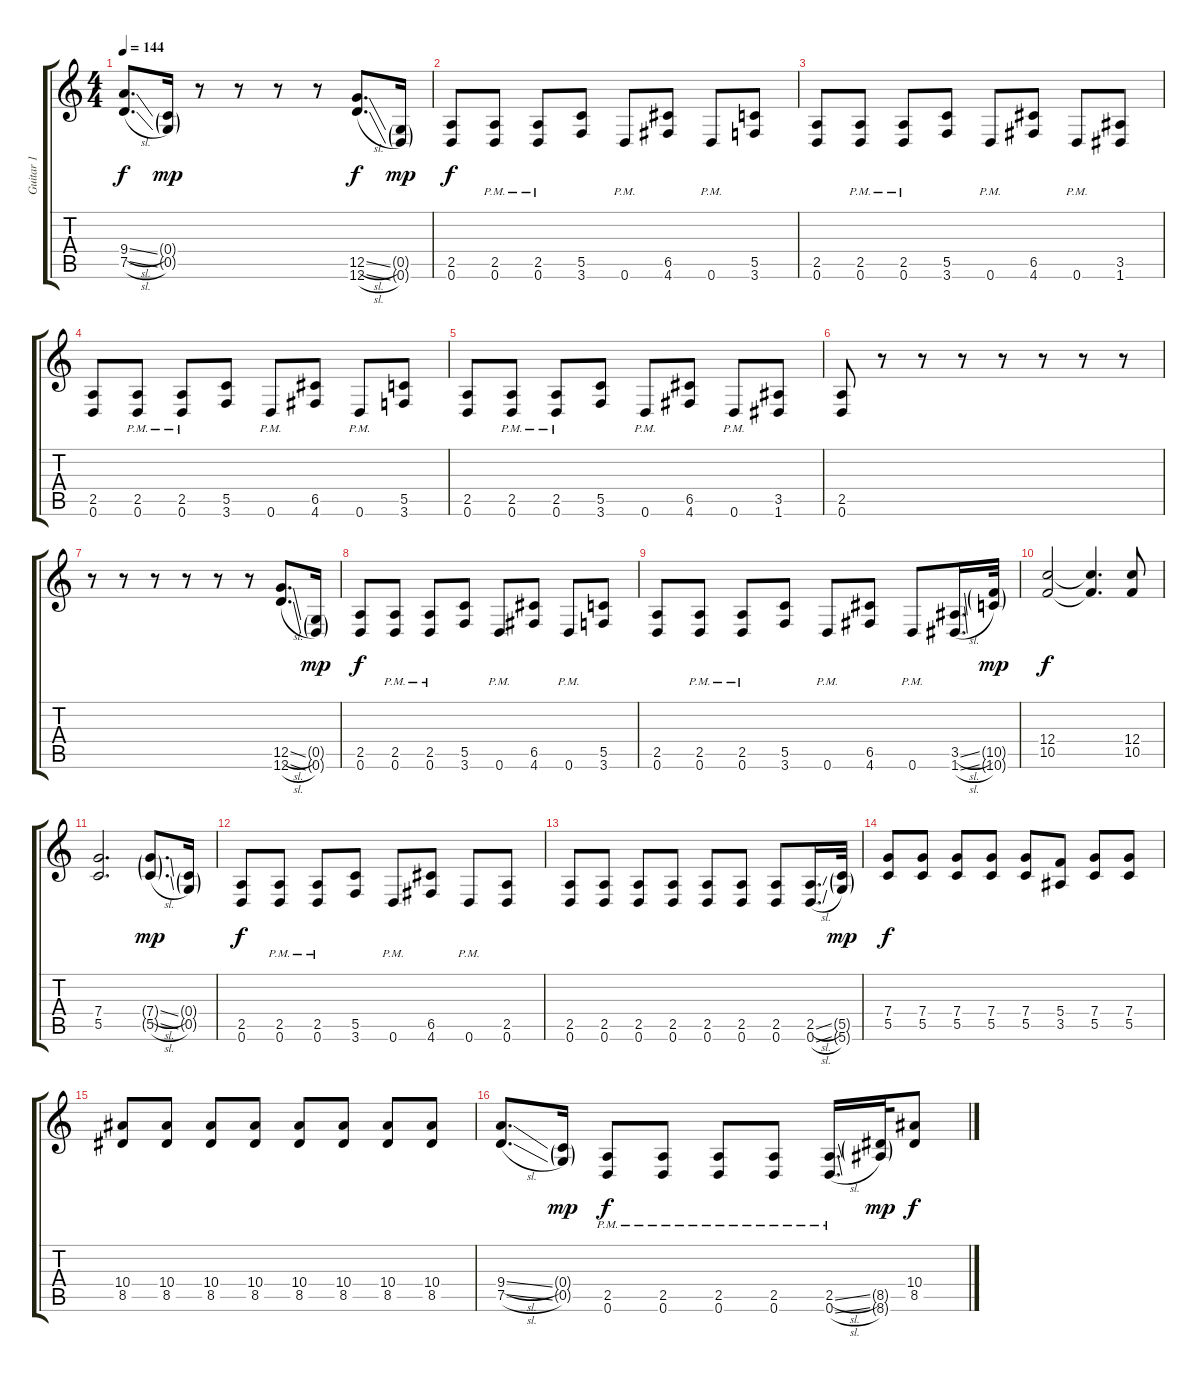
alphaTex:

\track ("Guitar 1" "Guitar 1") {instrument distortionguitar}
\staff {score tabs}
\tuning (D4 A3 F3 C3 G2 D2) {hide}
\ts (4 4)
\tempo 144
\clef g2
\ks c
(9.4{sl} 7.5{sl}).8{d dy f} (0.4{g} 0.5{g}).16{dy mp} r.8 r.8 r.8 r.8 (12.5{sl} 12.6{sl}).8{d dy f} (0.5{g} 0.6{g}).16{dy mp} |
(2.5 0.6).8{dy f} (2.5{pm} 0.6{pm}).8 (2.5{pm} 0.6{pm}).8 (5.5 3.6).8 0.6{pm}.8 (6.5 4.6).8 0.6{pm}.8 (5.5 3.6).8 |
(2.5 0.6).8 (2.5{pm} 0.6{pm}).8 (2.5{pm} 0.6{pm}).8 (5.5 3.6).8 0.6{pm}.8 (6.5 4.6).8 0.6{pm}.8 (3.5 1.6).8 |
(2.5 0.6).8 (2.5{pm} 0.6{pm}).8 (2.5{pm} 0.6{pm}).8 (5.5 3.6).8 0.6{pm}.8 (6.5 4.6).8 0.6{pm}.8 (5.5 3.6).8 |
(2.5 0.6).8 (2.5{pm} 0.6{pm}).8 (2.5{pm} 0.6{pm}).8 (5.5 3.6).8 0.6{pm}.8 (6.5 4.6).8 0.6{pm}.8 (3.5 1.6).8 |
(2.5 0.6).8 r.8 r.8 r.8 r.8 r.8 r.8 r.8 |
r.8 r.8 r.8 r.8 r.8 r.8 (12.5{sl} 12.6{sl}).8{d} (0.5{g} 0.6{g}).16{dy mp} |
(2.5 0.6).8{dy f} (2.5{pm} 0.6{pm}).8 (2.5{pm} 0.6{pm}).8 (5.5 3.6).8 0.6{pm}.8 (6.5 4.6).8 0.6{pm}.8 (5.5 3.6).8 |
(2.5 0.6).8 (2.5{pm} 0.6{pm}).8 (2.5{pm} 0.6{pm}).8 (5.5 3.6).8 0.6{pm}.8 (6.5 4.6).8 0.6{pm}.8 (3.5{sl} 1.6{sl}).16{d} (10.5{g} 10.6{g}).32{dy mp} |
(12.4 10.5).2{dy f} (12.4{t} 10.5{t}).4{d} (12.4 10.5).8 |
(7.4 5.5).2{d} (7.4{sl g} 5.5{sl g}).8{d dy mp} (0.4{g} 0.5{g}).16 |
(2.5 0.6).8{dy f} (2.5{pm} 0.6{pm}).8 (2.5{pm} 0.6{pm}).8 (5.5 3.6).8 0.6{pm}.8 (6.5 4.6).8 0.6{pm}.8 (2.5 0.6).8 |
(2.5 0.6).8 (2.5 0.6).8 (2.5 0.6).8 (2.5 0.6).8 (2.5 0.6).8 (2.5 0.6).8 (2.5 0.6).8 (2.5{sl} 0.6{sl}).16{d} (5.5{g} 5.6{g}).32{dy mp} |
(7.4 5.5).8{dy f} (7.4 5.5).8 (7.4 5.5).8 (7.4 5.5).8 (7.4 5.5).8 (5.4 3.5).8 (7.4 5.5).8 (7.4 5.5).8 |
(10.4 8.5).8 (10.4 8.5).8 (10.4 8.5).8 (10.4 8.5).8 (10.4 8.5).8 (10.4 8.5).8 (10.4 8.5).8 (10.4 8.5).8 |
(9.4{sl} 7.5{sl}).8{d} (0.4{g} 0.5{g}).16{dy mp} (2.5{pm} 0.6{pm}).8{dy f} (2.5{pm} 0.6{pm}).8 (2.5{pm} 0.6{pm}).8 (2.5{pm} 0.6{pm}).8 (2.5{sl pm} 0.6{sl pm}).16{d} (8.5{g} 8.6{g}).32{dy mp} (10.4 8.5).8{dy f}
